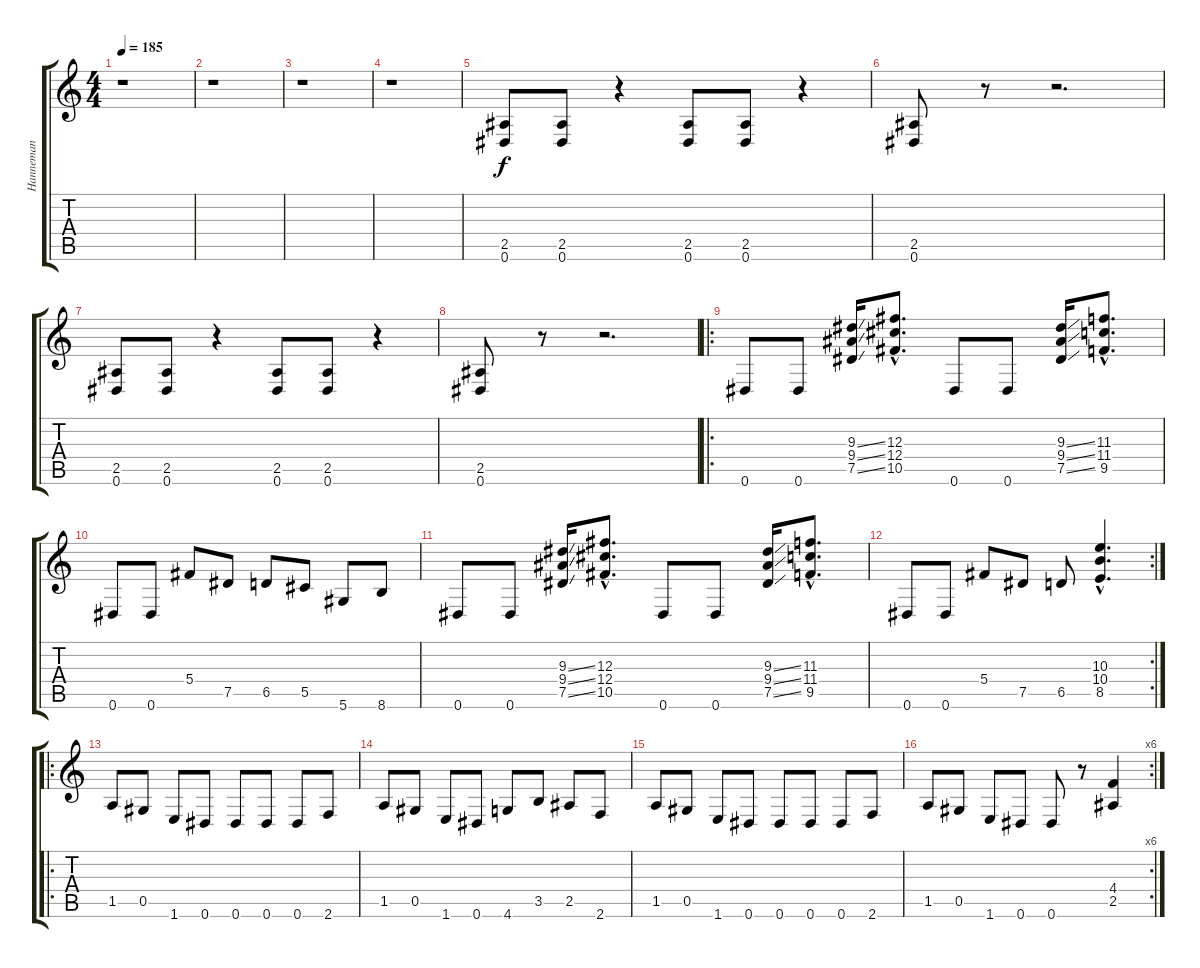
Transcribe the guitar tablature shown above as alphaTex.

\track ("Hanneman" "Hanneman") {instrument distortionguitar}
\staff {score tabs}
\tuning (Eb4 Bb3 Gb3 Db3 Ab2 Eb2) {hide}
\ts (4 4)
\tempo 185
\clef g2
\ks c
r.1{dy f instrument distortionguitar} |
r.1 |
r.1 |
r.1 |
(2.5 0.6).8 (2.5 0.6).8 r.4 (2.5 0.6).8 (2.5 0.6).8 r.4 |
(2.5 0.6).8 r.8 r.2{d} |
(2.5 0.6).8 (2.5 0.6).8 r.4 (2.5 0.6).8 (2.5 0.6).8 r.4 |
(2.5 0.6).8 r.8 r.2{d} |
\ro
0.6.8 0.6.8 (9.3{ss} 9.4{ss} 7.5{ss}).16 (12.3{hac} 12.4{hac} 10.5{hac}).8{d} 0.6.8 0.6.8 (9.3{ss} 9.4{ss} 7.5{ss}).16 (11.3{hac} 11.4{hac} 9.5{hac}).8{d} |
0.6.8 0.6.8 5.4.8 7.5.8 6.5.8 5.5.8 5.6.8 8.6.8 |
0.6.8 0.6.8 (9.3{ss} 9.4{ss} 7.5{ss}).16 (12.3{hac} 12.4{hac} 10.5{hac}).8{d} 0.6.8 0.6.8 (9.3{ss} 9.4{ss} 7.5{ss}).16 (11.3{hac} 11.4{hac} 9.5{hac}).8{d} |
\rc 2
0.6.8 0.6.8 5.4.8 7.5.8 6.5.8 (10.3{hac} 10.4{hac} 8.5{hac}).4{d} |
\ro
1.5.8 0.5.8 1.6.8 0.6.8 0.6.8 0.6.8 0.6.8 2.6.8 |
1.5.8 0.5.8 1.6.8 0.6.8 4.6.8 3.5.8 2.5.8 2.6.8 |
1.5.8 0.5.8 1.6.8 0.6.8 0.6.8 0.6.8 0.6.8 2.6.8 |
\rc 6
1.5.8 0.5.8 1.6.8 0.6.8 0.6.8 r.8 (4.4 2.5).4
